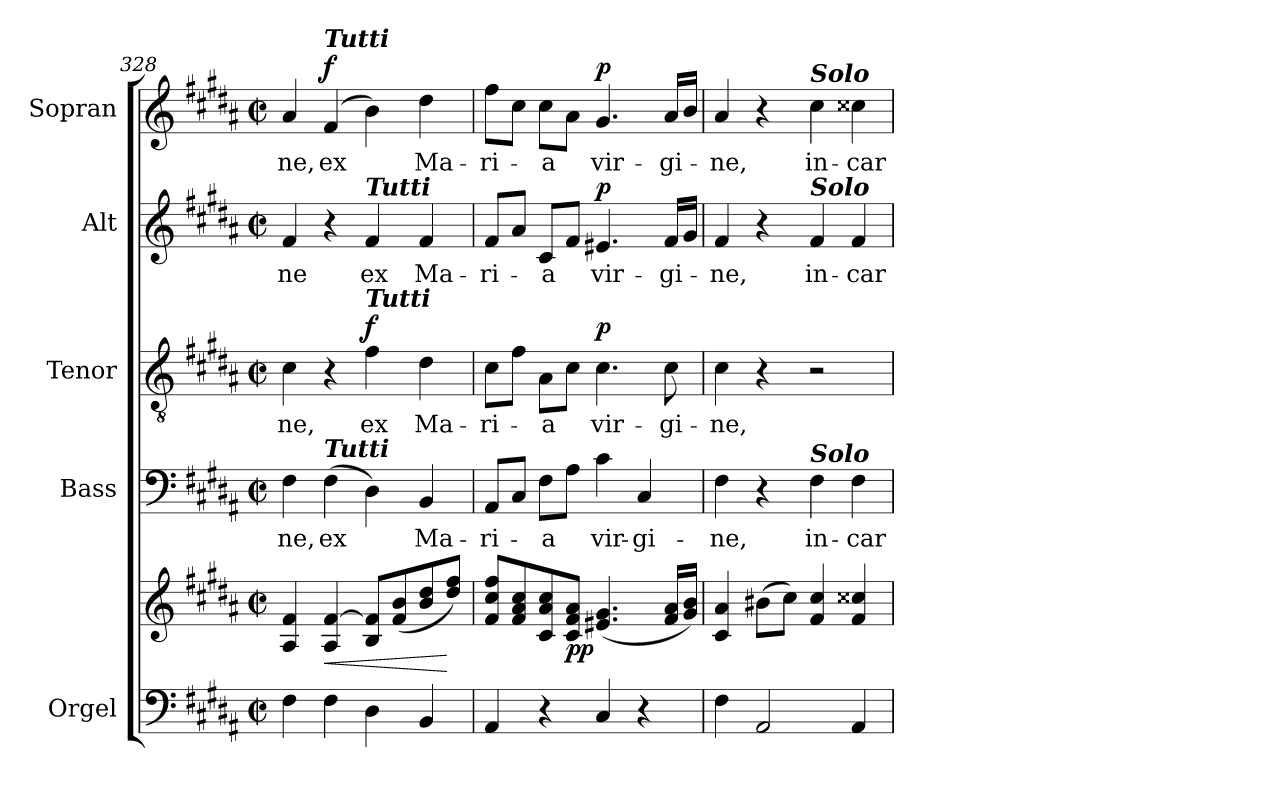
**kern	**kern	**dynam	**kern	**text	**kern	**text	**dynam	**kern	**text	**dynam	**kern	**text	**dynam
*part5	*part5	*part5	*part4	*part4	*part3	*part3	*part3	*part2	*part2	*part2	*part1	*part1	*part1
*staff6	*staff5	*staff5/6	*staff4	*staff4	*staff3	*staff3	*staff3	*staff2	*staff2	*staff2	*staff1	*staff1	*staff1
*I"Orgel	*	*	*I"Bass	*	*I"Tenor	*	*	*I"Alt	*	*	*I"Sopran	*	*
*I'Org.	*	*	*I'B.	*	*I'T.	*	*	*I'A.	*	*	*I'S.	*	*
*clefF4	*clefG2	*	*clefF4	*	*clefGv2	*	*	*clefG2	*	*	*clefG2	*	*
*k[f#c#g#d#a#]	*k[f#c#g#d#a#]	*	*k[f#c#g#d#a#]	*	*k[f#c#g#d#a#]	*	*	*k[f#c#g#d#a#]	*	*	*k[f#c#g#d#a#]	*	*
*B:	*B:	*	*B:	*	*B:	*	*	*B:	*	*	*B:	*	*
*M2/2	*M2/2	*	*M2/2	*	*M2/2	*	*	*M2/2	*	*	*M2/2	*	*
*met(c|)	*met(c|)	*	*met(c|)	*	*met(c|)	*	*	*met(c|)	*	*	*met(c|)	*	*
=328	=328	=328	=328	=328	=328	=328	=328	=328	=328	=328	=328	=328	=328
!	!	!	!	!LO:LY:b	!	!LO:LY:b	!	!	!LO:LY:b	!	!	!LO:LY:b	!
4F#\	4A#/ 4f#/	.	4F#\	-ne,	4c#\	-ne,	.	4f#/	-ne	.	4a#/	-ne,	.
!	!	!	!	!	!	!	!	!	!	!	!LO:TX:a:Bi:t=Tutti	!	!
!	!	!	!LO:TX:a:Bi:t=Tutti	!	!	!	!	!	!	!	!	!	!
!	!	!LO:HP:b	!	!LO:LY:b	!	!	!	!	!	!	!	!LO:LY:b	!LO:DY:b
4F#\	4A#/ [>4f#/	<	(>4F#\	ex	4r	.	.	4r	.	.	(4f#/	ex	f
!	!	!	!	!	!	!	!	!LO:TX:a:Bi:t=Tutti	!	!	!	!	!
!	!	!	!	!	!LO:TX:a:Bi:t=Tutti	!	!	!	!	!	!	!	!
!	!	!	!	!	!	!LO:LY:b	!LO:DY:a	!	!LO:LY:b	!	!	!	!
4D#\	8B/ 8f#/]L	.	4D#\)	.	4f#\	ex	f	4f#/	ex	.	4b\)	.	.
.	(<8f#/ 8b/	.	.	.	.	.	.	.	.	.	.	.	.
!	!	!	!	!LO:LY:b	!	!LO:LY:b	!	!	!LO:LY:b	!	!	!LO:LY:b	!
4BB/	8b/ 8dd#/	.	4BB/	Ma-	4d#\	Ma-	.	4f#/	Ma-	.	4dd#\	Ma-	.
.	8dd#/ 8ff#/J)	[	.	.	.	.	.	.	.	.	.	.	.
=329	=329	=329	=329	=329	=329	=329	=329	=329	=329	=329	=329	=329	=329
!	!	!	!	!LO:LY:b	!	!LO:LY:b	!	!	!LO:LY:b	!	!	!LO:LY:b	!
4AA#/	8f#/ 8cc#/ 8ff#/L	.	8AA#/L	-ri-	8c#\L	-ri-	.	8f#/L	-ri-	.	8ff#\L	-ri-	.
.	8f#/ 8a#/ 8cc#/	.	8C#/J	.	8f#\J	.	.	8a#/J	.	.	8cc#\J	.	.
!	!	!	!	!LO:LY:b	!	!LO:LY:b	!	!	!LO:LY:b	!	!	!LO:LY:b	!
4r	8c#/ 8a#/ 8cc#/	.	8F#\L	-a	8A#\L	-a	.	8c#/L	-a	.	8cc#\L	-a	.
!	!	!LO:DY:b	!	!	!	!	!	!	!	!	!	!	!
.	8c#/ 8f#/ 8a#/J	pp	8A#\J	.	8c#\J	.	.	8f#/J	.	.	8a#\J	.	.
!	!	!	!	!LO:LY:b	!	!LO:LY:b	!LO:DY:a	!	!LO:LY:b	!LO:DY:a	!	!LO:LY:b	!LO:DY:a
4C#/	(4.e#X/ 4.g#/	.	4c#\	vir-	4.c#\	vir-	p	4.e#X/	vir-	p	4.g#/	vir-	p
!	!	!	!	!LO:LY:b	!	!	!	!	!	!	!	!	!
4r	.	.	4C#/	-gi-	.	.	.	.	.	.	.	.	.
!	!	!	!	!	!	!LO:LY:b	!	!	!LO:LY:b	!	!	!LO:LY:b	!
.	16f#/ 16a#/LL	.	.	.	8c#\	-gi-	.	16f#/LL	-gi-	.	16a#/LL	-gi-	.
.	16g#/ 16b/JJ)	.	.	.	.	.	.	16g#/JJ	.	.	16b/JJ	.	.
=330	=330	=330	=330	=330	=330	=330	=330	=330	=330	=330	=330	=330	=330
!	!	!	!	!LO:LY:b	!	!LO:LY:b	!	!	!LO:LY:b	!	!	!LO:LY:b	!
4F#\	4c#/ 4a#/	.	4F#\	-ne,	4c#\	-ne,	.	4f#/	-ne,	.	4a#/	-ne,	.
2AA#/	(>8b#X\L	.	4r	.	4r	.	.	4r	.	.	4r	.	.
.	8cc#\J)	.	.	.	.	.	.	.	.	.	.	.	.
!	!	!	!	!	!	!	!	!	!	!	!LO:TX:a:Bi:t=Solo	!	!
!	!	!	!	!	!	!	!	!LO:TX:a:Bi:t=Solo	!	!	!	!	!
!	!	!	!LO:TX:a:Bi:t=Solo	!	!	!	!	!	!	!	!	!	!
!	!	!	!	!LO:LY:b	!	!	!	!	!LO:LY:b	!	!	!LO:LY:b	!
.	4f#/ 4cc#/	.	4F#\	in-	2r	.	.	4f#/	in-	.	4cc#\	in-	.
!	!	!	!	!LO:LY:b	!	!	!	!	!LO:LY:b	!	!	!LO:LY:b	!
4AA#/	4f#/ 4cc##X/	.	4F#\	-car-	.	.	.	4f#/	-car-	.	4cc##X\	-car-	.
=	=	=	=	=	=	=	=	=	=	=	=	=	=
*-	*-	*-	*-	*-	*-	*-	*-	*-	*-	*-	*-	*-	*-
